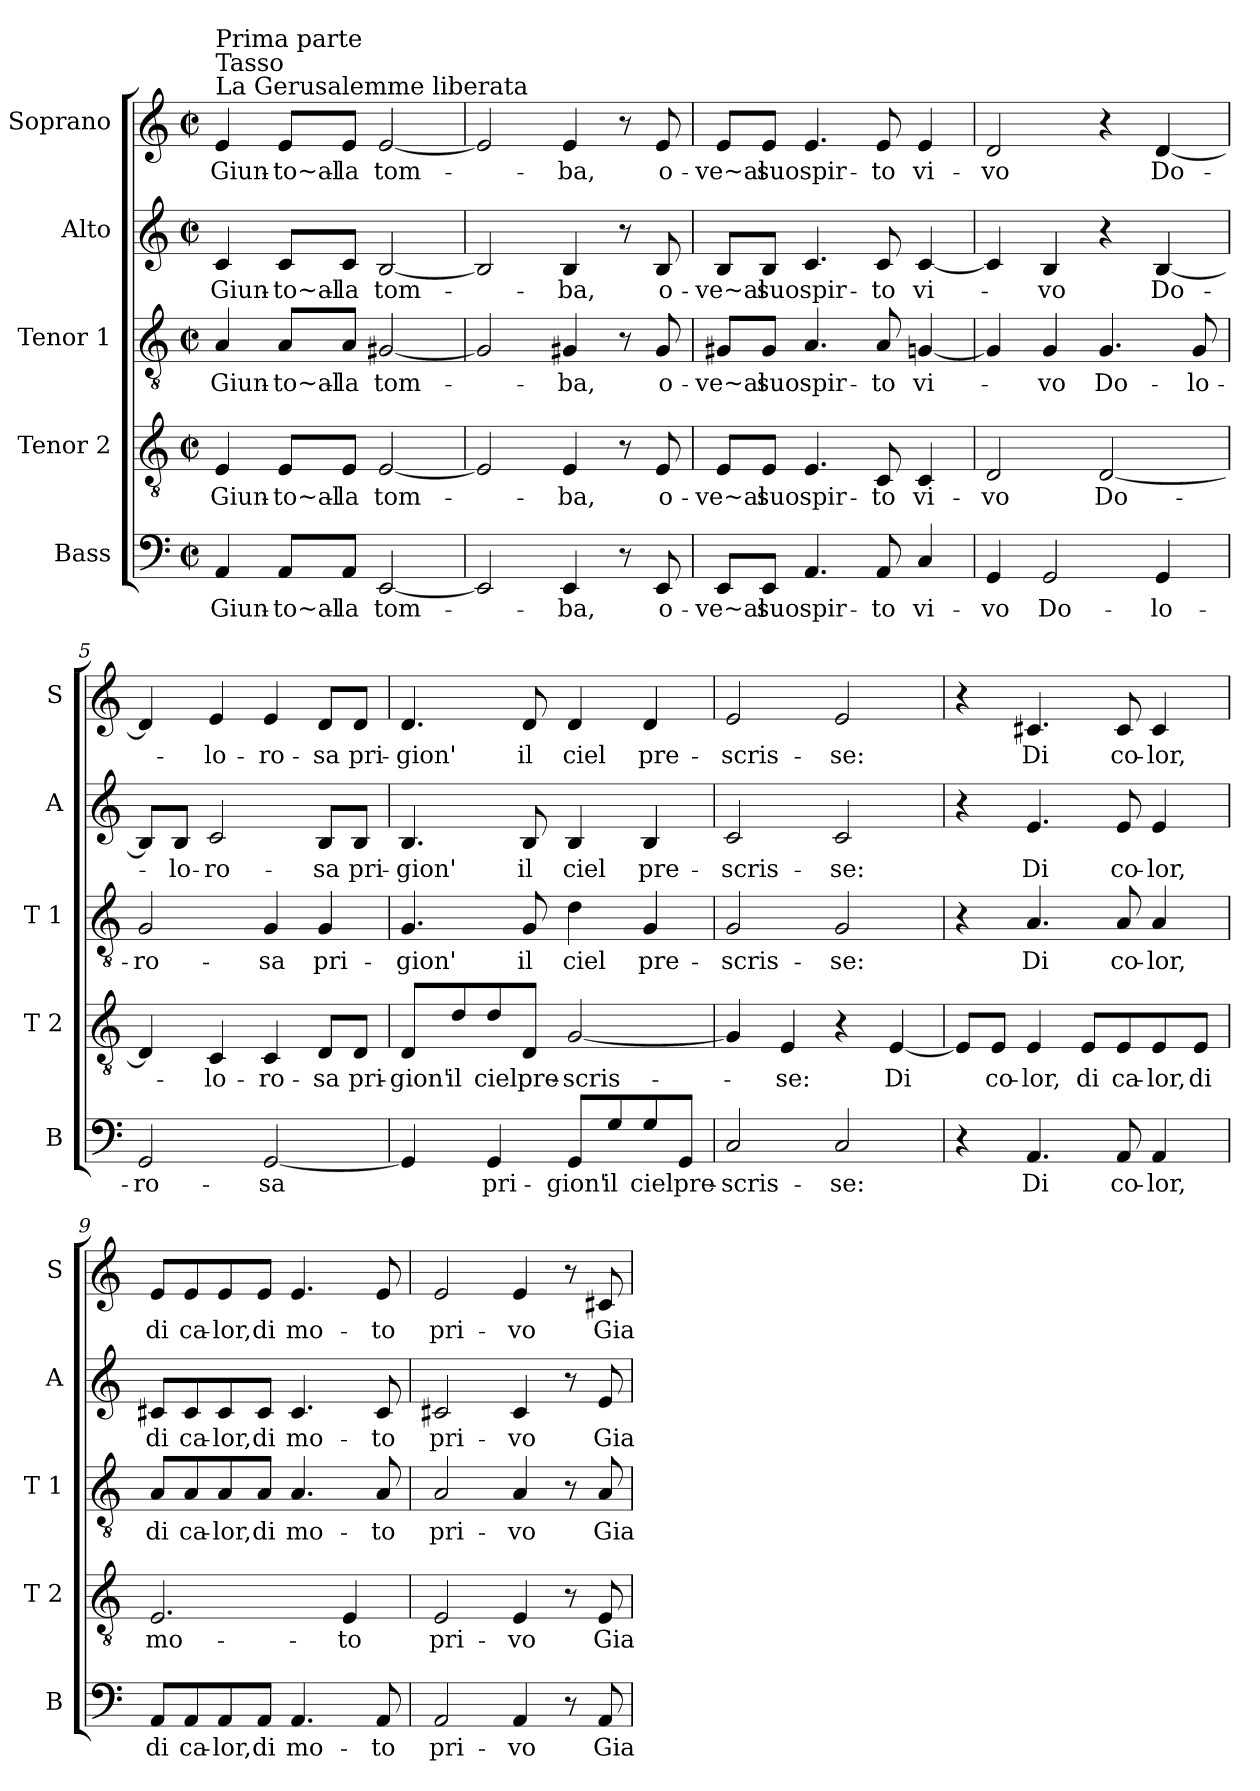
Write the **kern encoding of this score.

**kern	**text	**kern	**text	**kern	**text	**kern	**text	**kern	**text
*part5	*part5	*part4	*part4	*part3	*part3	*part2	*part2	*part1	*part1
*staff5	*staff5	*staff4	*staff4	*staff3	*staff3	*staff2	*staff2	*staff1	*staff1
*I"Bass	*	*I"Tenor 2	*	*I"Tenor 1	*	*I"Alto	*	*I"Soprano	*
*I'B	*	*I'T 2	*	*I'T 1	*	*I'A	*	*I'S	*
*clefF4	*	*clefGv2	*	*clefGv2	*	*clefG2	*	*clefG2	*
*k[]	*	*k[]	*	*k[]	*	*k[]	*	*k[]	*
*C:	*	*C:	*	*C:	*	*C:	*	*C:	*
*M2/2	*	*M2/2	*	*M2/2	*	*M2/2	*	*M2/2	*
*met(c|)	*	*met(c|)	*	*met(c|)	*	*met(c|)	*	*met(c|)	*
=1	=1	=1	=1	=1	=1	=1	=1	=1	=1
!	!	!	!	!	!	!	!	!LO:TX:a:t=Tasso\nLa Gerusalemme liberata	!
!	!	!	!	!	!	!	!	!LO:TX:a:t=Prima parte	!
4AA/	Giun-	4E/	Giun-	4A/	Giun-	4c/	Giun-	4e/	Giun-
8AA/L	-to~al-	8E/L	-to~al-	8A/L	-to~al-	8c/L	-to~al-	8e/L	-to~al-
8AA/J	-la	8E/J	-la	8A/J	-la	8c/J	-la	8e/J	-la
[2EE/	tom-	[2E/	tom-	[2G#X/	tom-	[2B/	tom-	[2e/	tom-
=2	=2	=2	=2	=2	=2	=2	=2	=2	=2
2EE/]	.	2E/]	.	2G#/]	.	2B/]	.	2e/]	.
4EE/	-ba,	4E/	-ba,	4G#X/	-ba,	4B/	-ba,	4e/	-ba,
8r	.	8r	.	8r	.	8r	.	8r	.
8EE/	o-	8E/	o-	8G#/	o-	8B/	o-	8e/	o-
=3	=3	=3	=3	=3	=3	=3	=3	=3	=3
8EE/L	-ve~al	8E/L	-ve~al	8G#X/L	-ve~al	8B/L	-ve~al	8e/L	-ve~al
8EE/J	suo	8E/J	suo	8G#/J	suo	8B/J	suo	8e/J	suo
4.AA/	spir-	4.E/	spir-	4.A/	spir-	4.c/	spir-	4.e/	spir-
8AA/	-to	8C/	-to	8A/	-to	8c/	-to	8e/	-to
4C/	vi-	4C/	vi-	[4Gn/	vi-	[4c/	vi-	4e/	vi-
=4	=4	=4	=4	=4	=4	=4	=4	=4	=4
4GG/	-vo	2D/	-vo	4G/]	.	4c/]	.	2d/	-vo
2GG/	Do-	.	.	4G/	-vo	4B/	-vo	.	.
.	.	[2D/	Do-	4.G/	Do-	4r	.	4r	.
4GG/	-lo-	.	.	.	.	[4B/	Do-	[4d/	Do-
.	.	.	.	8G/	-lo-	.	.	.	.
!!LO:LB:g=z
=5	=5	=5	=5	=5	=5	=5	=5	=5	=5
2GG/	-ro-	4D/]	.	2G/	-ro-	8B/L]	.	4d/]	.
.	.	.	.	.	.	8B/J	-lo-	.	.
.	.	4C/	-lo-	.	.	2c/	-ro-	4e/	-lo-
[2GG/	-sa	4C/	-ro-	4G/	-sa	.	.	4e/	-ro-
.	.	8D/L	-sa	4G/	pri-	8B/L	-sa	8d/L	-sa
.	.	8D/J	pri-	.	.	8B/J	pri-	8d/J	pri-
=6	=6	=6	=6	=6	=6	=6	=6	=6	=6
4GG/]	.	8D/L	-gion'	4.G/	-gion'	4.B/	-gion'	4.d/	-gion'
.	.	8d/	il	.	.	.	.	.	.
4GG/	pri-	8d/	ciel	.	.	.	.	.	.
.	.	8D/J	pre-	8G/	il	8B/	il	8d/	il
8GG/L	-gion'	[2G/	-scris-	4d\	ciel	4B/	ciel	4d/	ciel
8G/	il	.	.	.	.	.	.	.	.
8G/	ciel	.	.	4G/	pre-	4B/	pre-	4d/	pre-
8GG/J	pre-	.	.	.	.	.	.	.	.
=7	=7	=7	=7	=7	=7	=7	=7	=7	=7
2C/	-scris-	4G/]	.	2G/	-scris-	2c/	-scris-	2e/	-scris-
.	.	4E/	-se:	.	.	.	.	.	.
2C/	-se:	4r	.	2G/	-se:	2c/	-se:	2e/	-se:
.	.	[4E/	Di	.	.	.	.	.	.
=8	=8	=8	=8	=8	=8	=8	=8	=8	=8
4r	.	8E/L]	.	4r	.	4r	.	4r	.
.	.	8E/J	co-	.	.	.	.	.	.
4.AA/	Di	4E/	-lor,	4.A/	Di	4.e/	Di	4.c#X/	Di
.	.	8E/L	di	.	.	.	.	.	.
8AA/	co-	8E/	ca-	8A/	co-	8e/	co-	8c#/	co-
4AA/	-lor,	8E/	-lor,	4A/	-lor,	4e/	-lor,	4c#/	-lor,
.	.	8E/J	di	.	.	.	.	.	.
!!LO:PB:g=z
=9	=9	=9	=9	=9	=9	=9	=9	=9	=9
8AA/L	di	2.E/	mo-	8A/L	di	8c#X/L	di	8e/L	di
8AA/	ca-	.	.	8A/	ca-	8c#/	ca-	8e/	ca-
8AA/	-lor,	.	.	8A/	-lor,	8c#/	-lor,	8e/	-lor,
8AA/J	di	.	.	8A/J	di	8c#/J	di	8e/J	di
4.AA/	mo-	.	.	4.A/	mo-	4.c#/	mo-	4.e/	mo-
.	.	4E/	-to	.	.	.	.	.	.
8AA/	-to	.	.	8A/	-to	8c#/	-to	8e/	-to
=10	=10	=10	=10	=10	=10	=10	=10	=10	=10
2AA/	pri-	2E/	pri-	2A/	pri-	2c#X/	pri-	2e/	pri-
4AA/	-vo	4E/	-vo	4A/	-vo	4c#/	-vo	4e/	-vo
8r	.	8r	.	8r	.	8r	.	8r	.
8AA/	Gia	8E/	Gia	8A/	Gia	8e/	Gia	8c#X/	Gia
=	=	=	=	=	=	=	=	=	=
*-	*-	*-	*-	*-	*-	*-	*-	*-	*-
